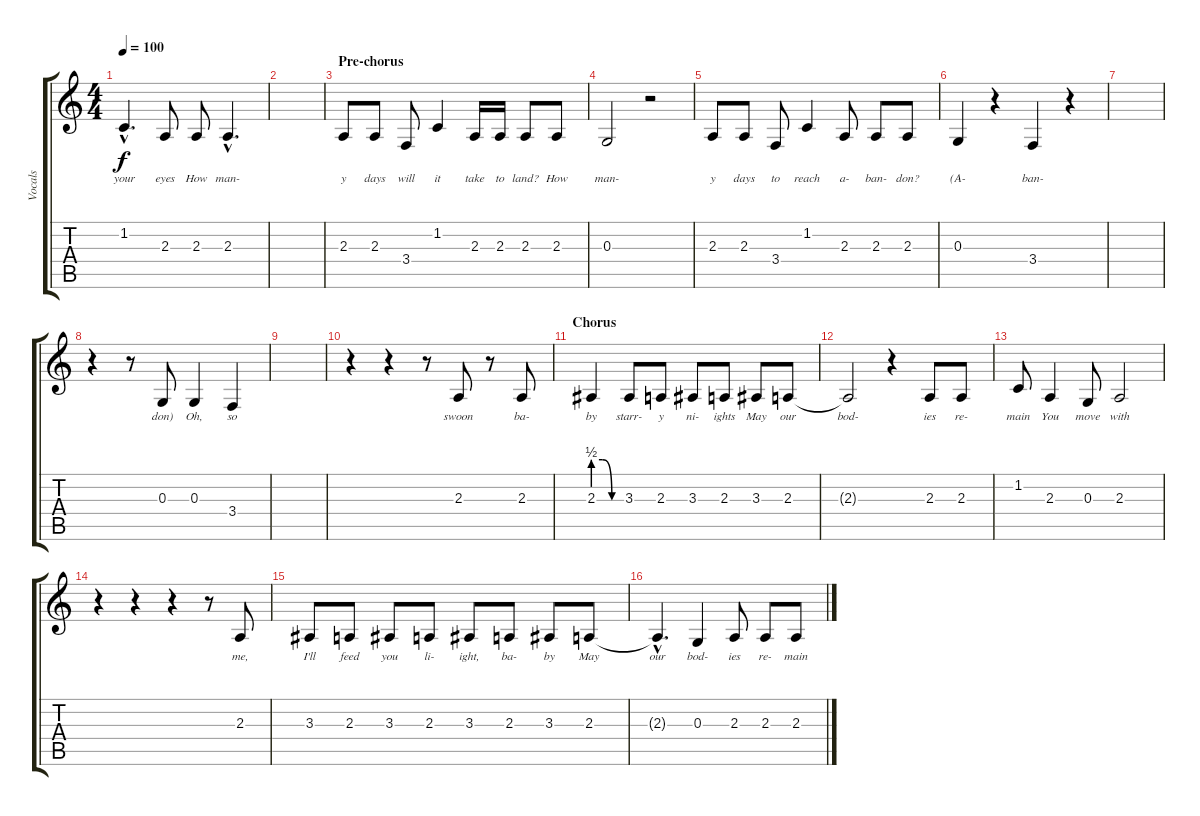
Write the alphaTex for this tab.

\track ("Vocals" "Vocals") {instrument tenorsax}
\staff {score tabs}
\tuning (E4 B3 G3 D3 A2 E2) {hide}
\ts (4 4)
\tempo 100
\clef g2
\ks c
1.2{hac}.4{d lyrics (0 "your") lyrics (1 "") lyrics (2 "") lyrics (3 "") lyrics (4 "") dy f} 2.3.8{lyrics (0 "eyes") lyrics (1 "") lyrics (2 "") lyrics (3 "") lyrics (4 "")} 2.3.8{lyrics (0 "How") lyrics (1 "") lyrics (2 "") lyrics (3 "") lyrics (4 "")} 2.3{hac}.4{d lyrics (0 "man-") lyrics (1 "") lyrics (2 "") lyrics (3 "") lyrics (4 "")} |
|
\section ("" "Pre-chorus")
2.3.8{lyrics (0 "y") lyrics (1 "") lyrics (2 "") lyrics (3 "") lyrics (4 "")} 2.3.8{lyrics (0 "days") lyrics (1 "") lyrics (2 "") lyrics (3 "") lyrics (4 "")} 3.4.8{lyrics (0 "will") lyrics (1 "") lyrics (2 "") lyrics (3 "") lyrics (4 "")} 1.2.4{lyrics (0 "it") lyrics (1 "") lyrics (2 "") lyrics (3 "") lyrics (4 "")} 2.3.16{lyrics (0 "take") lyrics (1 "") lyrics (2 "") lyrics (3 "") lyrics (4 "")} 2.3.16{lyrics (0 "to") lyrics (1 "") lyrics (2 "") lyrics (3 "") lyrics (4 "")} 2.3.8{lyrics (0 "land?") lyrics (1 "") lyrics (2 "") lyrics (3 "") lyrics (4 "")} 2.3.8{lyrics (0 "How") lyrics (1 "") lyrics (2 "") lyrics (3 "") lyrics (4 "")} |
0.3.2{lyrics (0 "man-") lyrics (1 "") lyrics (2 "") lyrics (3 "") lyrics (4 "")} r.2 |
2.3.8{lyrics (0 "y") lyrics (1 "") lyrics (2 "") lyrics (3 "") lyrics (4 "")} 2.3.8{lyrics (0 "days") lyrics (1 "") lyrics (2 "") lyrics (3 "") lyrics (4 "")} 3.4.8{lyrics (0 "to") lyrics (1 "") lyrics (2 "") lyrics (3 "") lyrics (4 "")} 1.2.4{lyrics (0 "reach") lyrics (1 "") lyrics (2 "") lyrics (3 "") lyrics (4 "")} 2.3.8{lyrics (0 "a-") lyrics (1 "") lyrics (2 "") lyrics (3 "") lyrics (4 "")} 2.3.8{lyrics (0 "ban-") lyrics (1 "") lyrics (2 "") lyrics (3 "") lyrics (4 "")} 2.3.8{lyrics (0 "don?") lyrics (1 "") lyrics (2 "") lyrics (3 "") lyrics (4 "")} |
0.3.4{lyrics (0 "(A-") lyrics (1 "") lyrics (2 "") lyrics (3 "") lyrics (4 "")} r.4 3.4.4{lyrics (0 "ban-") lyrics (1 "") lyrics (2 "") lyrics (3 "") lyrics (4 "")} r.4 |
|
r.4 r.8 0.3.8{lyrics (0 "don)") lyrics (1 "") lyrics (2 "") lyrics (3 "") lyrics (4 "")} 0.3.4{lyrics (0 "Oh,") lyrics (1 "") lyrics (2 "") lyrics (3 "") lyrics (4 "")} 3.4.4{lyrics (0 "so") lyrics (1 "") lyrics (2 "") lyrics (3 "") lyrics (4 "")} |
|
r.4 r.4 r.8 2.3.8{lyrics (0 "swoon") lyrics (1 "") lyrics (2 "") lyrics (3 "") lyrics (4 "")} r.8 2.3.8{lyrics (0 "ba-") lyrics (1 "") lyrics (2 "") lyrics (3 "") lyrics (4 "")} |
\section ("" "Chorus")
2.3{be (custom 0 2 20 2 40 0 60 0)}.4{lyrics (0 "by") lyrics (1 "") lyrics (2 "") lyrics (3 "") lyrics (4 "")} 3.3.8{lyrics (0 "starr-") lyrics (1 "") lyrics (2 "") lyrics (3 "") lyrics (4 "")} 2.3.8{lyrics (0 "y") lyrics (1 "") lyrics (2 "") lyrics (3 "") lyrics (4 "")} 3.3.8{lyrics (0 "ni-") lyrics (1 "") lyrics (2 "") lyrics (3 "") lyrics (4 "")} 2.3.8{lyrics (0 "ights") lyrics (1 "") lyrics (2 "") lyrics (3 "") lyrics (4 "")} 3.3.8{lyrics (0 "May") lyrics (1 "") lyrics (2 "") lyrics (3 "") lyrics (4 "")} 2.3.8{lyrics (0 "our") lyrics (1 "") lyrics (2 "") lyrics (3 "") lyrics (4 "")} |
2.3{t}.2{lyrics (0 "bod-") lyrics (1 "") lyrics (2 "") lyrics (3 "") lyrics (4 "")} r.4 2.3.8{lyrics (0 "ies") lyrics (1 "") lyrics (2 "") lyrics (3 "") lyrics (4 "")} 2.3.8{lyrics (0 "re-") lyrics (1 "") lyrics (2 "") lyrics (3 "") lyrics (4 "")} |
1.2.8{lyrics (0 "main") lyrics (1 "") lyrics (2 "") lyrics (3 "") lyrics (4 "")} 2.3.4{lyrics (0 "You") lyrics (1 "") lyrics (2 "") lyrics (3 "") lyrics (4 "")} 0.3.8{lyrics (0 "move") lyrics (1 "") lyrics (2 "") lyrics (3 "") lyrics (4 "")} 2.3.2{lyrics (0 "with") lyrics (1 "") lyrics (2 "") lyrics (3 "") lyrics (4 "")} |
r.4 r.4 r.4 r.8 2.3.8{lyrics (0 "me,") lyrics (1 "") lyrics (2 "") lyrics (3 "") lyrics (4 "")} |
3.3.8{lyrics (0 "I'll") lyrics (1 "") lyrics (2 "") lyrics (3 "") lyrics (4 "")} 2.3.8{lyrics (0 "feed") lyrics (1 "") lyrics (2 "") lyrics (3 "") lyrics (4 "")} 3.3.8{lyrics (0 "you") lyrics (1 "") lyrics (2 "") lyrics (3 "") lyrics (4 "")} 2.3.8{lyrics (0 "li-") lyrics (1 "") lyrics (2 "") lyrics (3 "") lyrics (4 "")} 3.3.8{lyrics (0 "ight,") lyrics (1 "") lyrics (2 "") lyrics (3 "") lyrics (4 "")} 2.3.8{lyrics (0 "ba-") lyrics (1 "") lyrics (2 "") lyrics (3 "") lyrics (4 "")} 3.3.8{lyrics (0 "by") lyrics (1 "") lyrics (2 "") lyrics (3 "") lyrics (4 "")} 2.3.8{lyrics (0 "May") lyrics (1 "") lyrics (2 "") lyrics (3 "") lyrics (4 "")} |
2.3{hac t}.4{d lyrics (0 "our") lyrics (1 "") lyrics (2 "") lyrics (3 "") lyrics (4 "")} 0.3.4{lyrics (0 "bod-") lyrics (1 "") lyrics (2 "") lyrics (3 "") lyrics (4 "")} 2.3.8{lyrics (0 "ies") lyrics (1 "") lyrics (2 "") lyrics (3 "") lyrics (4 "")} 2.3.8{lyrics (0 "re-") lyrics (1 "") lyrics (2 "") lyrics (3 "") lyrics (4 "")} 2.3.8{lyrics (0 "main") lyrics (1 "") lyrics (2 "") lyrics (3 "") lyrics (4 "")}
